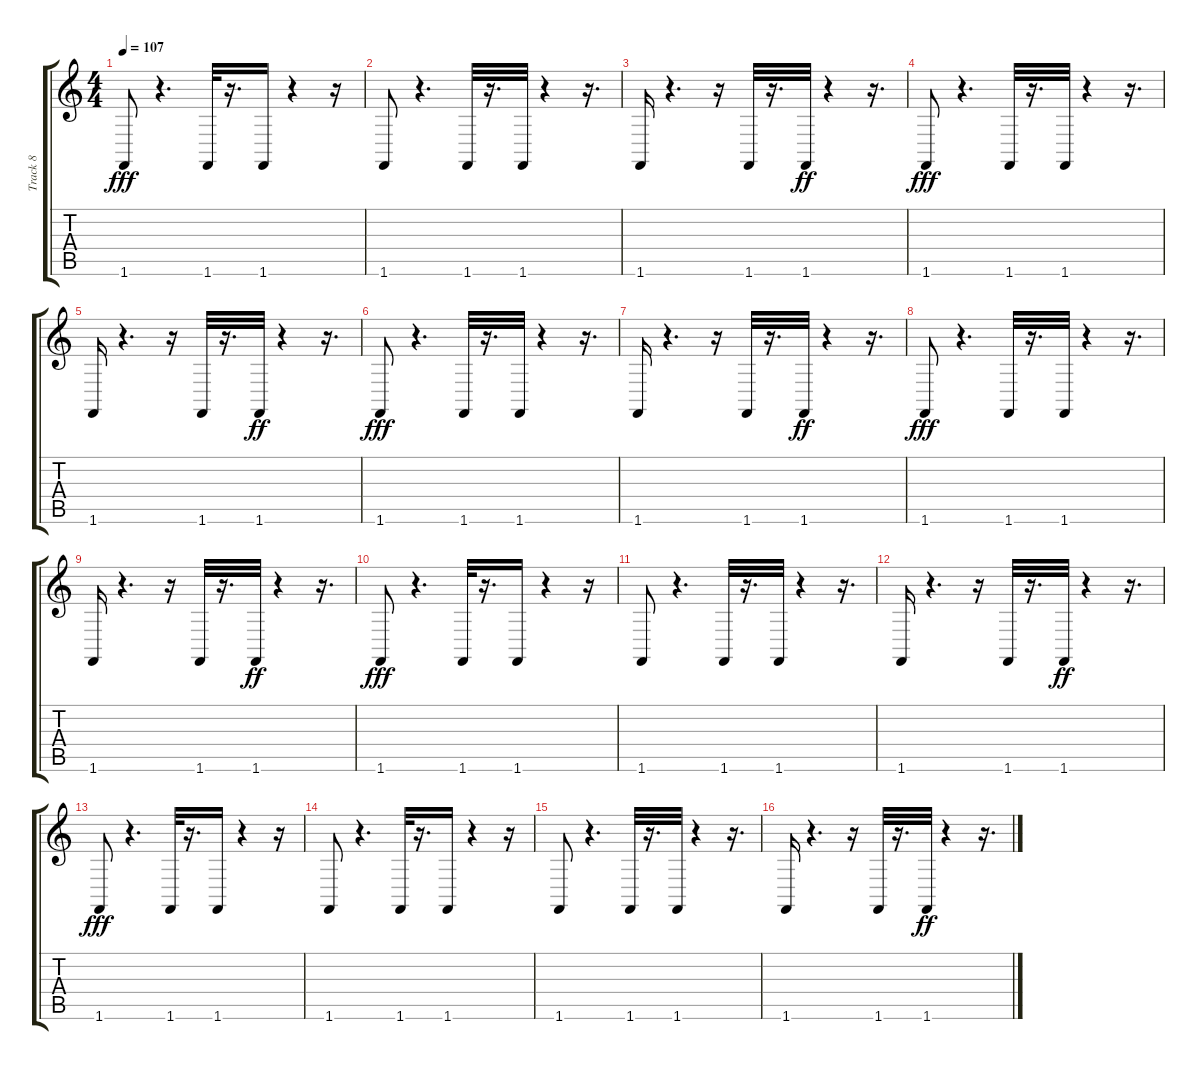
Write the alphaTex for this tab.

\track ("Track 8" "Track 8") {instrument synthdrum}
\staff {score tabs}
\tuning (E4 B3 G3 D3 A2 E2) {hide}
\ts (4 4)
\tempo 107
\clef g2
\ks c
1.6.8{dy fff} r.4{d} 1.6.32 r.16{d} 1.6.16 r.4 r.16 |
1.6.8 r.4{d} 1.6.32 r.16{d} 1.6.32 r.4 r.16{d} |
1.6.16 r.4{d} r.16 1.6.32 r.16{d} 1.6.32{dy ff} r.4 r.16{d} |
1.6.8{dy fff} r.4{d} 1.6.32 r.16{d} 1.6.32 r.4 r.16{d} |
1.6.16 r.4{d} r.16 1.6.32 r.16{d} 1.6.32{dy ff} r.4 r.16{d} |
1.6.8{dy fff} r.4{d} 1.6.32 r.16{d} 1.6.32 r.4 r.16{d} |
1.6.16 r.4{d} r.16 1.6.32 r.16{d} 1.6.32{dy ff} r.4 r.16{d} |
1.6.8{dy fff} r.4{d} 1.6.32 r.16{d} 1.6.32 r.4 r.16{d} |
1.6.16 r.4{d} r.16 1.6.32 r.16{d} 1.6.32{dy ff} r.4 r.16{d} |
1.6.8{dy fff} r.4{d} 1.6.32 r.16{d} 1.6.16 r.4 r.16 |
1.6.8 r.4{d} 1.6.32 r.16{d} 1.6.32 r.4 r.16{d} |
1.6.16 r.4{d} r.16 1.6.32 r.16{d} 1.6.32{dy ff} r.4 r.16{d} |
1.6.8{dy fff} r.4{d} 1.6.32 r.16{d} 1.6.16 r.4 r.16 |
1.6.8 r.4{d} 1.6.32 r.16{d} 1.6.16 r.4 r.16 |
1.6.8 r.4{d} 1.6.32 r.16{d} 1.6.32 r.4 r.16{d} |
1.6.16 r.4{d} r.16 1.6.32 r.16{d} 1.6.32{dy ff} r.4 r.16{d}
